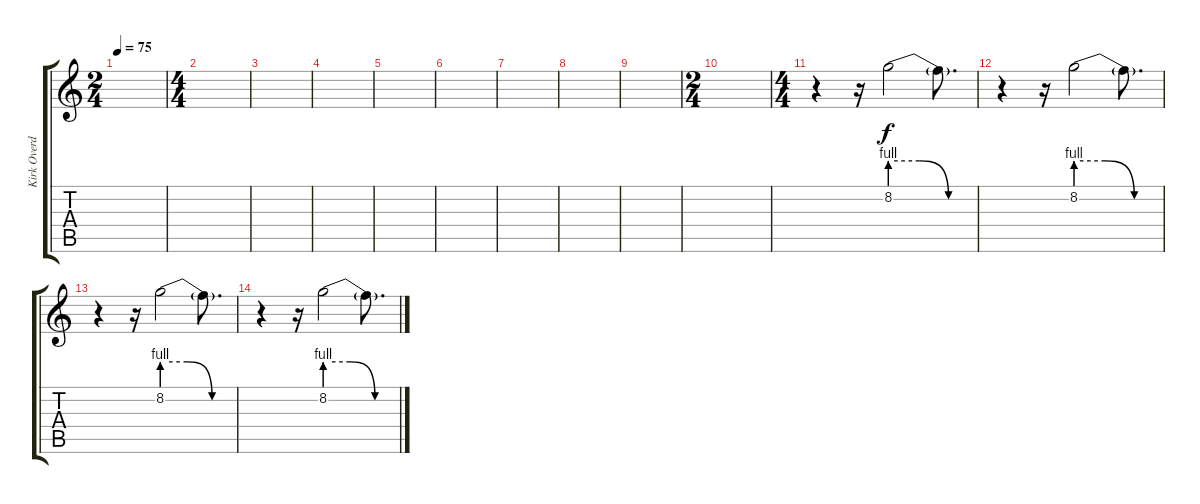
\track ("Kirk Overdrive" "Kirk Overd") {instrument overdrivenguitar}
\staff {score tabs}
\tuning (D4 A3 F3 C3 G2 C2) {hide}
\ts (2 4)
\tempo 75
\clef g2
\ks c
|
\ts (4 4)
|
|
|
|
|
|
|
|
\ts (2 4)
|
\ts (4 4)
r.4 r.16 8.2{be (custom 0 4 20 4 40 0 60 0)}.2 8.2{t}.8{d} |
r.4 r.16 8.2{be (custom 0 4 20 4 40 0 60 0)}.2 8.2{t}.8{d} |
r.4 r.16 8.2{be (custom 0 4 20 4 40 0 60 0)}.2 8.2{t}.8{d} |
r.4 r.16 8.2{be (custom 0 4 20 4 40 0 60 0)}.2 8.2{t}.8{d}
